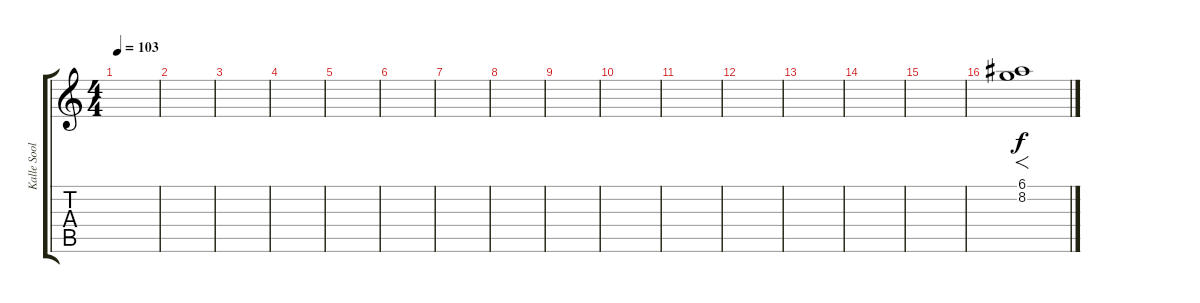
\track ("Kalle Soolo" "Kalle Sool") {instrument distortionguitar}
\staff {score tabs}
\tuning (E4 B3 G3 D3 A2 E2) {hide}
\ts (4 4)
\tempo 103
\clef g2
\ks c
|
|
|
|
|
|
|
|
|
|
|
|
|
|
|
(6.1 8.2).1{f}
